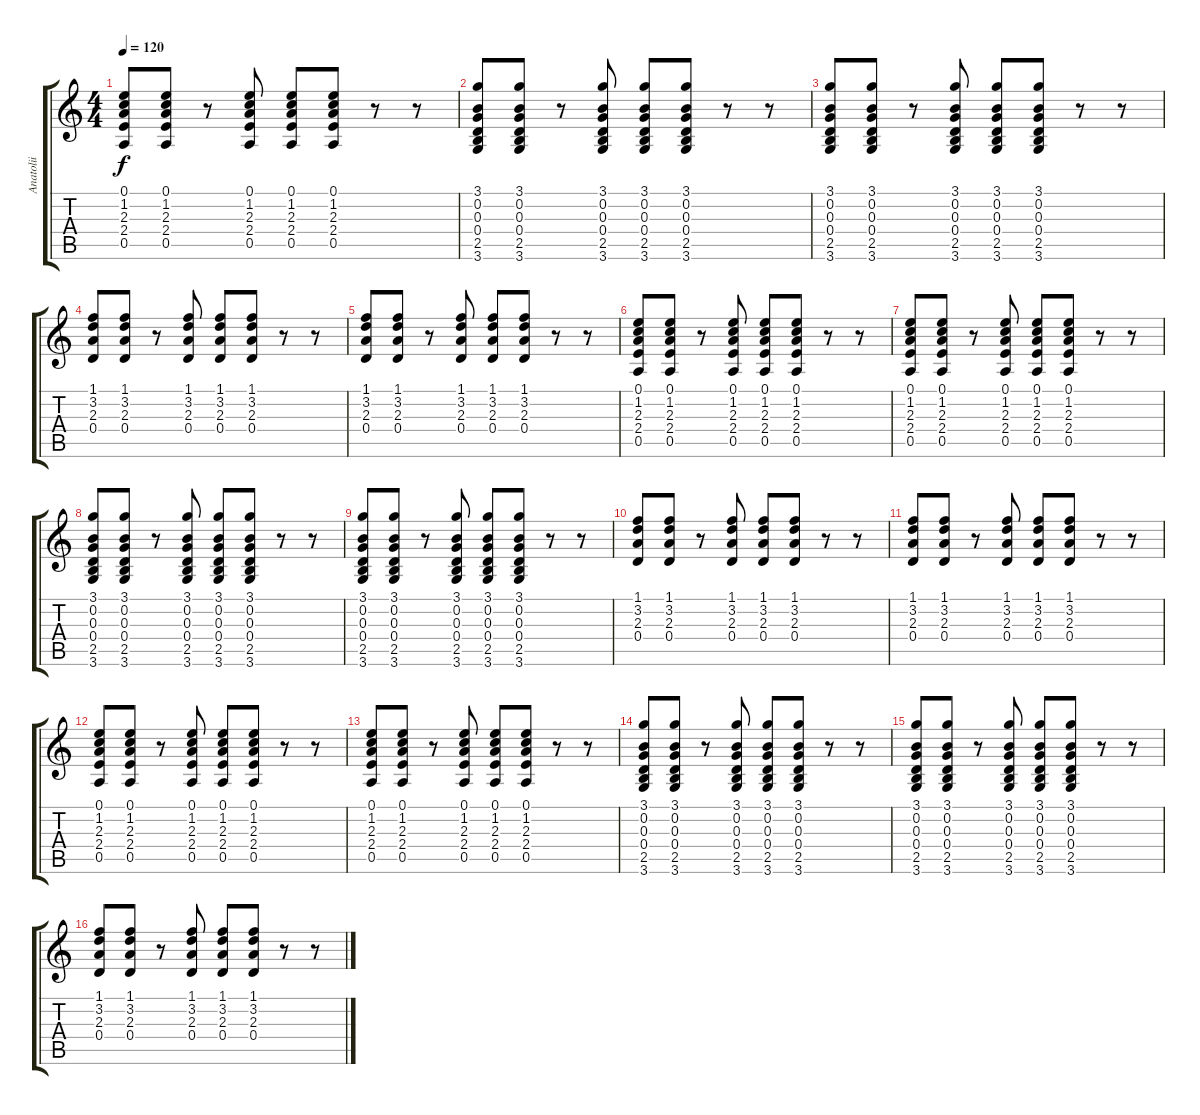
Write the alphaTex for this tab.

\track ("Anatolii" "Anatolii") {instrument acousticguitarsteel}
\staff {score tabs}
\tuning (E4 B3 G3 D3 A2 E2) {hide}
\ts (4 4)
\tempo 120
\clef g2
\ks c
(0.1 1.2 2.3 2.4 0.5).8{dy f} (0.1 1.2 2.3 2.4 0.5).8 r.8 (0.1 1.2 2.3 2.4 0.5).8 (0.1 1.2 2.3 2.4 0.5).8 (0.1 1.2 2.3 2.4 0.5).8 r.8 r.8 |
(3.1 0.2 0.3 0.4 2.5 3.6).8 (3.1 0.2 0.3 0.4 2.5 3.6).8 r.8 (3.1 0.2 0.3 0.4 2.5 3.6).8 (3.1 0.2 0.3 0.4 2.5 3.6).8 (3.1 0.2 0.3 0.4 2.5 3.6).8 r.8 r.8 |
(3.1 0.2 0.3 0.4 2.5 3.6).8 (3.1 0.2 0.3 0.4 2.5 3.6).8 r.8 (3.1 0.2 0.3 0.4 2.5 3.6).8 (3.1 0.2 0.3 0.4 2.5 3.6).8 (3.1 0.2 0.3 0.4 2.5 3.6).8 r.8 r.8 |
(1.1 3.2 2.3 0.4).8 (1.1 3.2 2.3 0.4).8 r.8 (1.1 3.2 2.3 0.4).8 (1.1 3.2 2.3 0.4).8 (1.1 3.2 2.3 0.4).8 r.8 r.8 |
(1.1 3.2 2.3 0.4).8 (1.1 3.2 2.3 0.4).8 r.8 (1.1 3.2 2.3 0.4).8 (1.1 3.2 2.3 0.4).8 (1.1 3.2 2.3 0.4).8 r.8 r.8 |
(0.1 1.2 2.3 2.4 0.5).8 (0.1 1.2 2.3 2.4 0.5).8 r.8 (0.1 1.2 2.3 2.4 0.5).8 (0.1 1.2 2.3 2.4 0.5).8 (0.1 1.2 2.3 2.4 0.5).8 r.8 r.8 |
(0.1 1.2 2.3 2.4 0.5).8 (0.1 1.2 2.3 2.4 0.5).8 r.8 (0.1 1.2 2.3 2.4 0.5).8 (0.1 1.2 2.3 2.4 0.5).8 (0.1 1.2 2.3 2.4 0.5).8 r.8 r.8 |
(3.1 0.2 0.3 0.4 2.5 3.6).8 (3.1 0.2 0.3 0.4 2.5 3.6).8 r.8 (3.1 0.2 0.3 0.4 2.5 3.6).8 (3.1 0.2 0.3 0.4 2.5 3.6).8 (3.1 0.2 0.3 0.4 2.5 3.6).8 r.8 r.8 |
(3.1 0.2 0.3 0.4 2.5 3.6).8 (3.1 0.2 0.3 0.4 2.5 3.6).8 r.8 (3.1 0.2 0.3 0.4 2.5 3.6).8 (3.1 0.2 0.3 0.4 2.5 3.6).8 (3.1 0.2 0.3 0.4 2.5 3.6).8 r.8 r.8 |
(1.1 3.2 2.3 0.4).8 (1.1 3.2 2.3 0.4).8 r.8 (1.1 3.2 2.3 0.4).8 (1.1 3.2 2.3 0.4).8 (1.1 3.2 2.3 0.4).8 r.8 r.8 |
(1.1 3.2 2.3 0.4).8 (1.1 3.2 2.3 0.4).8 r.8 (1.1 3.2 2.3 0.4).8 (1.1 3.2 2.3 0.4).8 (1.1 3.2 2.3 0.4).8 r.8 r.8 |
(0.1 1.2 2.3 2.4 0.5).8 (0.1 1.2 2.3 2.4 0.5).8 r.8 (0.1 1.2 2.3 2.4 0.5).8 (0.1 1.2 2.3 2.4 0.5).8 (0.1 1.2 2.3 2.4 0.5).8 r.8 r.8 |
(0.1 1.2 2.3 2.4 0.5).8 (0.1 1.2 2.3 2.4 0.5).8 r.8 (0.1 1.2 2.3 2.4 0.5).8 (0.1 1.2 2.3 2.4 0.5).8 (0.1 1.2 2.3 2.4 0.5).8 r.8 r.8 |
(3.1 0.2 0.3 0.4 2.5 3.6).8 (3.1 0.2 0.3 0.4 2.5 3.6).8 r.8 (3.1 0.2 0.3 0.4 2.5 3.6).8 (3.1 0.2 0.3 0.4 2.5 3.6).8 (3.1 0.2 0.3 0.4 2.5 3.6).8 r.8 r.8 |
(3.1 0.2 0.3 0.4 2.5 3.6).8 (3.1 0.2 0.3 0.4 2.5 3.6).8 r.8 (3.1 0.2 0.3 0.4 2.5 3.6).8 (3.1 0.2 0.3 0.4 2.5 3.6).8 (3.1 0.2 0.3 0.4 2.5 3.6).8 r.8 r.8 |
(1.1 3.2 2.3 0.4).8 (1.1 3.2 2.3 0.4).8 r.8 (1.1 3.2 2.3 0.4).8 (1.1 3.2 2.3 0.4).8 (1.1 3.2 2.3 0.4).8 r.8 r.8
